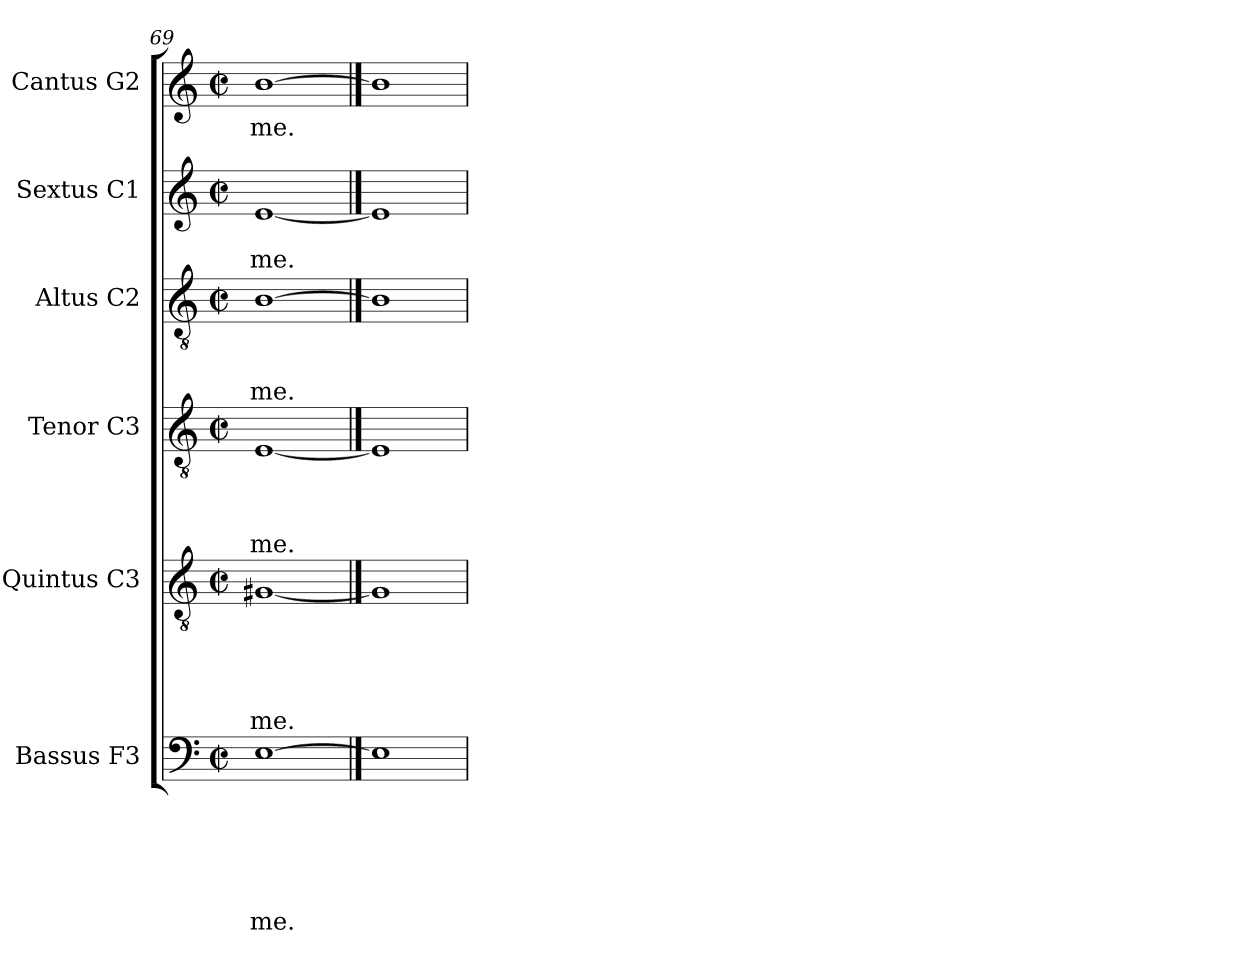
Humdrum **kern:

**kern	**text	**text	**text	**text	**text	**text	**kern	**text	**text	**text	**text	**text	**kern	**text	**text	**text	**text	**kern	**text	**text	**text	**kern	**text	**text	**kern	**text
*part6	*part6	*part6	*part6	*part6	*part6	*part6	*part5	*part5	*part5	*part5	*part5	*part5	*part4	*part4	*part4	*part4	*part4	*part3	*part3	*part3	*part3	*part2	*part2	*part2	*part1	*part1
*staff6	*staff6	*staff6	*staff6	*staff6	*staff6	*staff6	*staff5	*staff5	*staff5	*staff5	*staff5	*staff5	*staff4	*staff4	*staff4	*staff4	*staff4	*staff3	*staff3	*staff3	*staff3	*staff2	*staff2	*staff2	*staff1	*staff1
*I"Bassus F3	*	*	*	*	*	*	*I"Quintus C3	*	*	*	*	*	*I"Tenor C3	*	*	*	*	*I"Altus C2	*	*	*	*I"Sextus C1	*	*	*I"Cantus G2	*
*clefF4	*	*	*	*	*	*	*clefGv2	*	*	*	*	*	*clefGv2	*	*	*	*	*clefGv2	*	*	*	*clefG2	*	*	*clefG2	*
*k[]	*	*	*	*	*	*	*k[]	*	*	*	*	*	*k[]	*	*	*	*	*k[]	*	*	*	*k[]	*	*	*k[]	*
*C:	*	*	*	*	*	*	*C:	*	*	*	*	*	*C:	*	*	*	*	*C:	*	*	*	*C:	*	*	*C:	*
*M2/2	*	*	*	*	*	*	*M2/2	*	*	*	*	*	*M2/2	*	*	*	*	*M2/2	*	*	*	*M2/2	*	*	*M2/2	*
*met(c|)	*	*	*	*	*	*	*met(c|)	*	*	*	*	*	*met(c|)	*	*	*	*	*met(c|)	*	*	*	*met(c|)	*	*	*met(c|)	*
=69	=69	=69	=69	=69	=69	=69	=69	=69	=69	=69	=69	=69	=69	=69	=69	=69	=69	=69	=69	=69	=69	=69	=69	=69	=69	=69
!	!	!	!	!	!	!LO:LY:b	!	!	!	!	!	!LO:LY:b	!	!	!	!	!LO:LY:b	!	!	!	!LO:LY:b	!	!	!LO:LY:b	!	!LO:LY:b
[1E	.	.	.	.	.	me.	[1G#X	.	.	.	.	me.	[1E	.	.	.	me.	[1B	.	.	me.	[1e	.	me.	[1b	me.
==70	==70	==70	==70	==70	==70	==70	==70	==70	==70	==70	==70	==70	==70	==70	==70	==70	==70	==70	==70	==70	==70	==70	==70	==70	==70	==70
1E]	.	.	.	.	.	.	1G#]	.	.	.	.	.	1E]	.	.	.	.	1B]	.	.	.	1e]	.	.	1b]	.
=	=	=	=	=	=	=	=	=	=	=	=	=	=	=	=	=	=	=	=	=	=	=	=	=	=	=
*-	*-	*-	*-	*-	*-	*-	*-	*-	*-	*-	*-	*-	*-	*-	*-	*-	*-	*-	*-	*-	*-	*-	*-	*-	*-	*-
